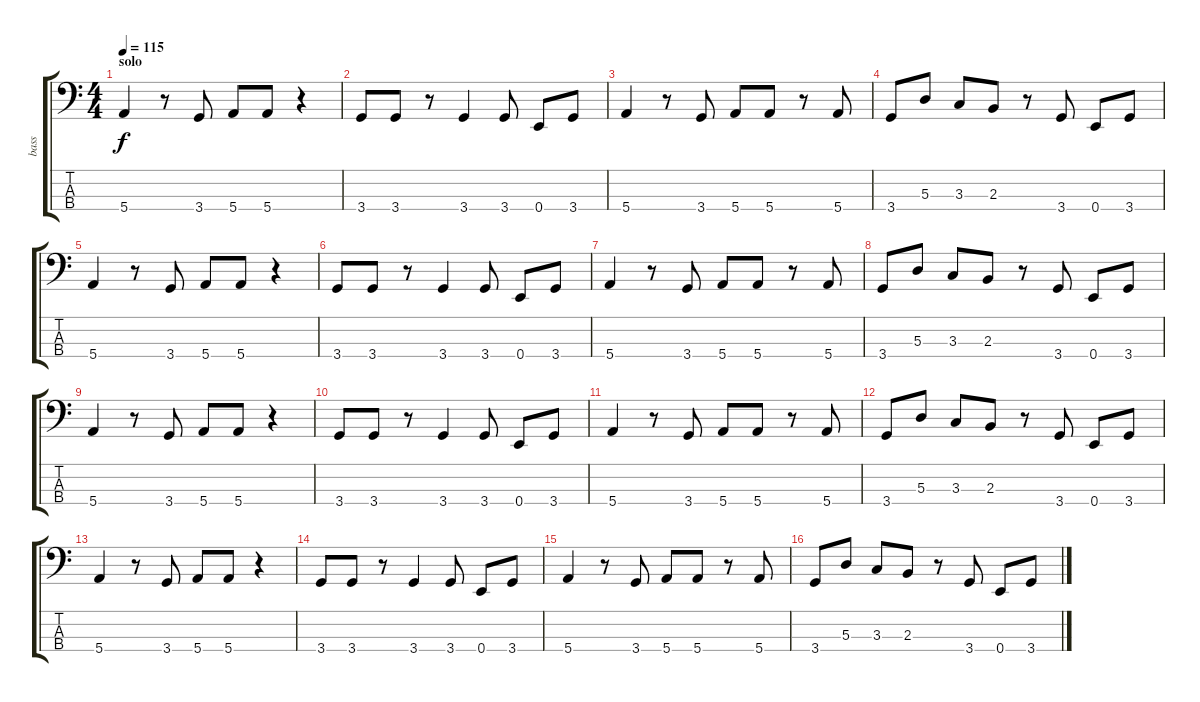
\track ("bass" "bass") {instrument electricbassfinger}
\staff {score tabs}
\tuning (G2 D2 A1 E1) {hide}
\ts (4 4)
\section ("" "solo")
\tempo 115
\clef f4
\ks c
5.4.4{dy f} r.8 3.4.8 5.4.8 5.4.8 r.4 |
3.4.8 3.4.8 r.8 3.4.4 3.4.8 0.4.8 3.4.8 |
5.4.4 r.8 3.4.8 5.4.8 5.4.8 r.8 5.4.8 |
3.4.8 5.3.8 3.3.8 2.3.8 r.8 3.4.8 0.4.8 3.4.8 |
5.4.4 r.8 3.4.8 5.4.8 5.4.8 r.4 |
3.4.8 3.4.8 r.8 3.4.4 3.4.8 0.4.8 3.4.8 |
5.4.4 r.8 3.4.8 5.4.8 5.4.8 r.8 5.4.8 |
3.4.8 5.3.8 3.3.8 2.3.8 r.8 3.4.8 0.4.8 3.4.8 |
5.4.4 r.8 3.4.8 5.4.8 5.4.8 r.4 |
3.4.8 3.4.8 r.8 3.4.4 3.4.8 0.4.8 3.4.8 |
5.4.4 r.8 3.4.8 5.4.8 5.4.8 r.8 5.4.8 |
3.4.8 5.3.8 3.3.8 2.3.8 r.8 3.4.8 0.4.8 3.4.8 |
5.4.4 r.8 3.4.8 5.4.8 5.4.8 r.4 |
3.4.8 3.4.8 r.8 3.4.4 3.4.8 0.4.8 3.4.8 |
5.4.4 r.8 3.4.8 5.4.8 5.4.8 r.8 5.4.8 |
3.4.8 5.3.8 3.3.8 2.3.8 r.8 3.4.8 0.4.8 3.4.8
